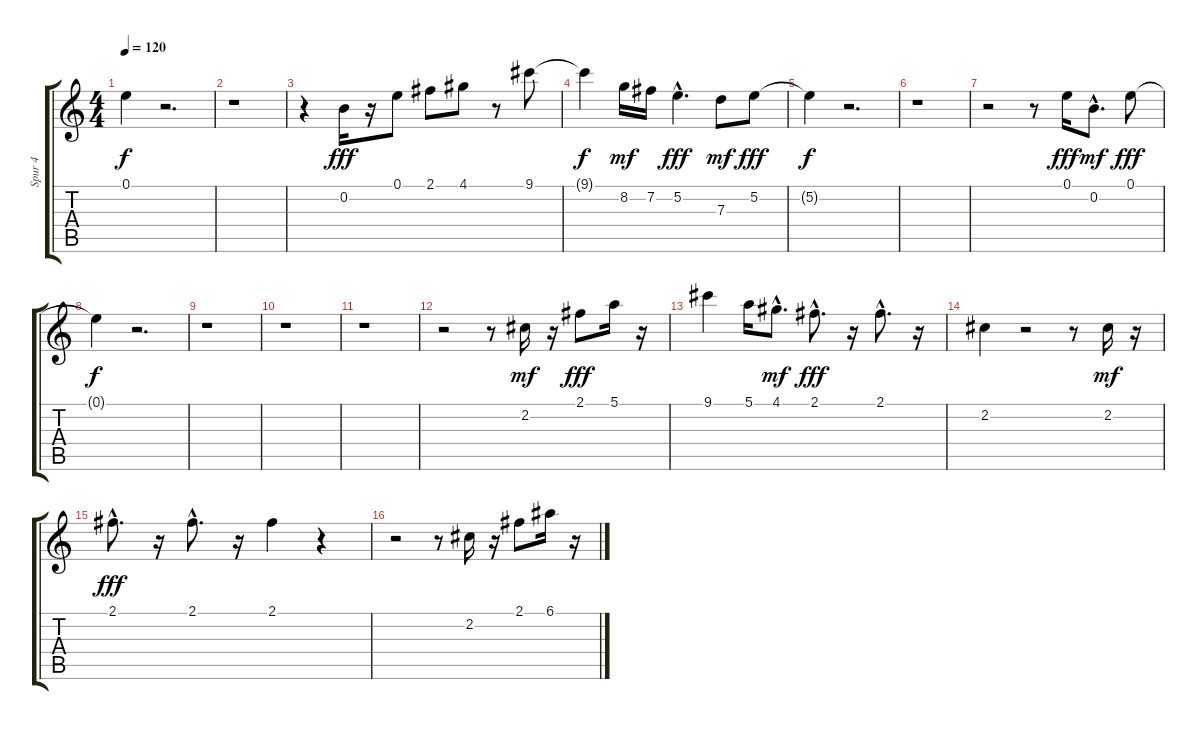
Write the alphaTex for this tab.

\track ("Spur 4" "Spur 4") {instrument fretlessbass}
\staff {score tabs}
\tuning (E4 B3 G3 D3 A2 E2) {hide}
\ts (4 4)
\tempo 120
\clef g2
\ks c
0.1{t}.4{dy f} r.2{d} |
r.1 |
r.4 0.2.16{dy fff} r.16 0.1.8 2.1.8 4.1.8 r.8 9.1.8 |
9.1{t}.4{dy f} 8.2.16{dy mf} 7.2.16 5.2{hac}.4{d dy fff} 7.3.8{dy mf} 5.2.8{dy fff} |
5.2{t}.4{dy f} r.2{d} |
r.1 |
r.2 r.8 0.1.16{dy fff} 0.2{hac}.8{d dy mf} 0.1.8{dy fff} |
0.1{t}.4{dy f} r.2{d} |
r.1 |
r.1 |
r.1 |
r.2 r.8 2.2.16{dy mf} r.16 2.1.8{dy fff} 5.1.16 r.16 |
9.1.4 5.1.16 4.1{hac}.8{d dy mf} 2.1{hac}.8{d dy fff} r.16 2.1{hac}.8{d} r.16 |
2.2.4 r.2 r.8 2.2.16{dy mf} r.16 |
2.1{hac}.8{d dy fff} r.16 2.1{hac}.8{d} r.16 2.1.4 r.4 |
r.2 r.8 2.2.16 r.16 2.1.8 6.1.16 r.16
